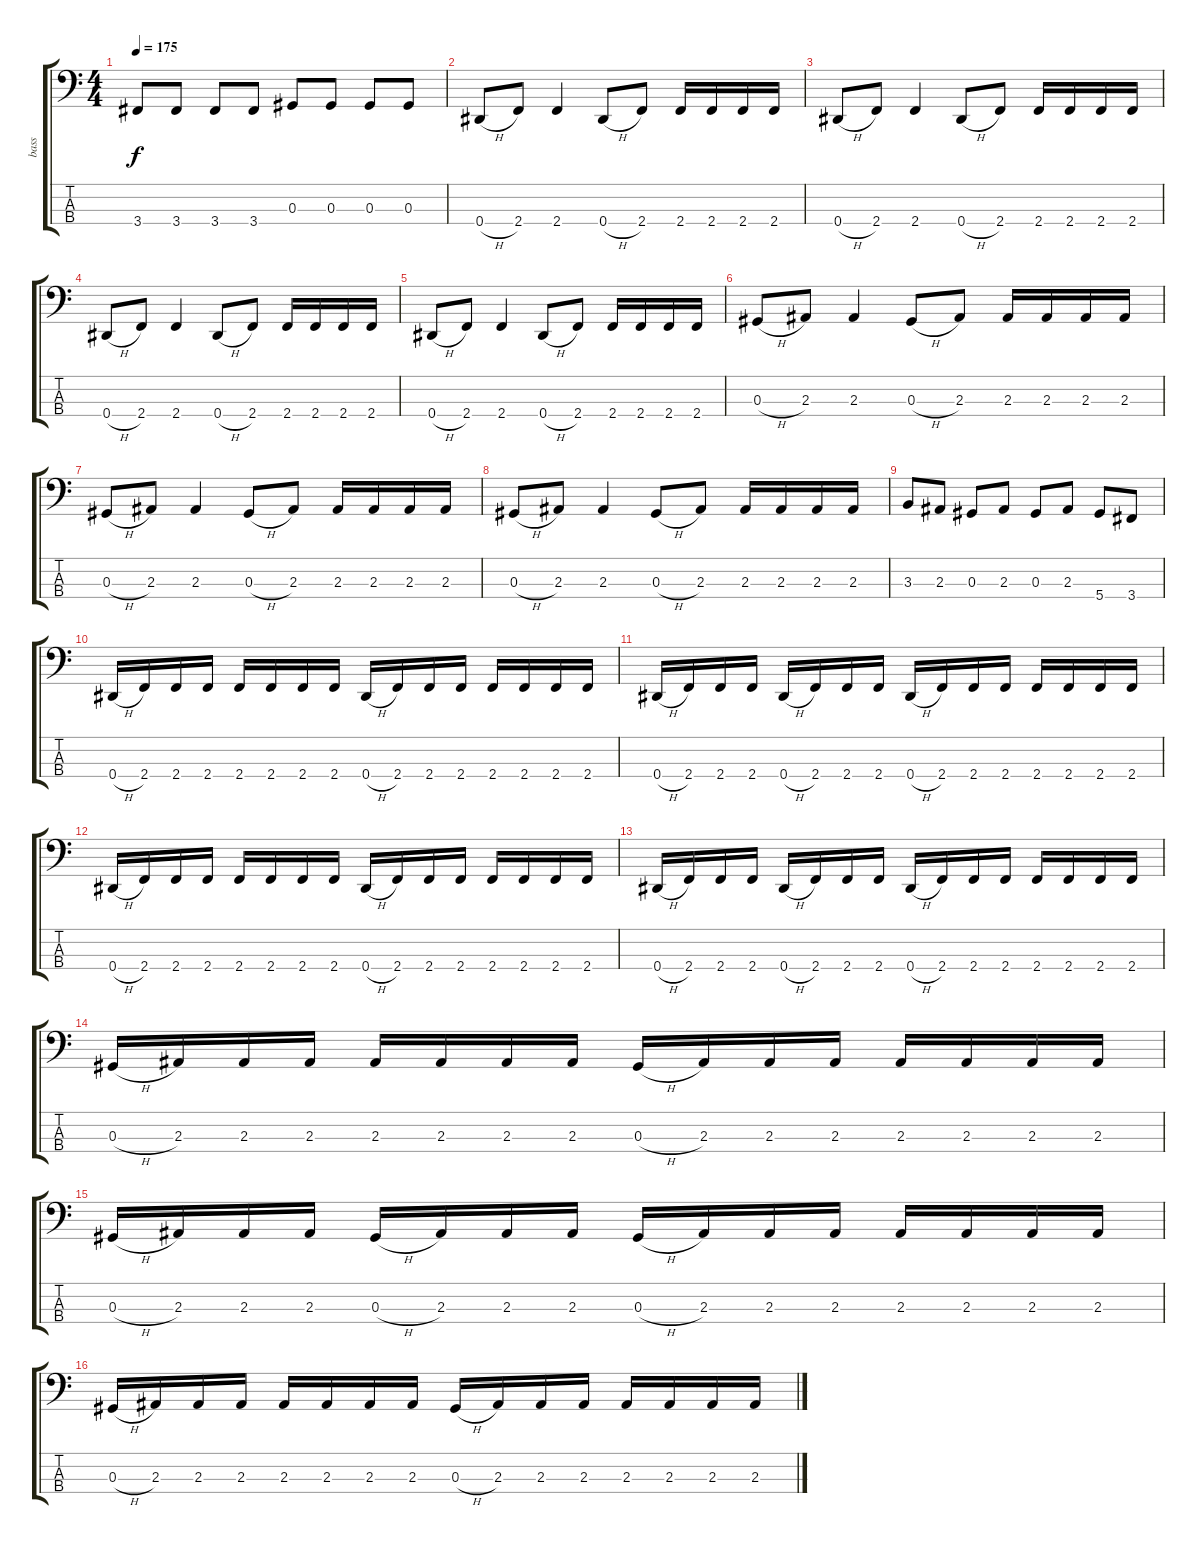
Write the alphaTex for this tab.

\track ("bass" "bass") {instrument electricbassfinger}
\staff {score tabs}
\tuning (Gb2 Db2 Ab1 Eb1) {hide}
\ts (4 4)
\tempo 175
\clef f4
\ks c
3.4.8{dy f} 3.4.8 3.4.8 3.4.8 0.3.8 0.3.8 0.3.8 0.3.8 |
0.4{h}.8 2.4.8 2.4.4 0.4{h}.8 2.4.8 2.4.16 2.4.16 2.4.16 2.4.16 |
0.4{h}.8 2.4.8 2.4.4 0.4{h}.8 2.4.8 2.4.16 2.4.16 2.4.16 2.4.16 |
0.4{h}.8 2.4.8 2.4.4 0.4{h}.8 2.4.8 2.4.16 2.4.16 2.4.16 2.4.16 |
0.4{h}.8 2.4.8 2.4.4 0.4{h}.8 2.4.8 2.4.16 2.4.16 2.4.16 2.4.16 |
0.3{h}.8 2.3.8 2.3.4 0.3{h}.8 2.3.8 2.3.16 2.3.16 2.3.16 2.3.16 |
0.3{h}.8 2.3.8 2.3.4 0.3{h}.8 2.3.8 2.3.16 2.3.16 2.3.16 2.3.16 |
0.3{h}.8 2.3.8 2.3.4 0.3{h}.8 2.3.8 2.3.16 2.3.16 2.3.16 2.3.16 |
3.3.8 2.3.8 0.3.8 2.3.8 0.3.8 2.3.8 5.4.8 3.4.8 |
0.4{h}.16 2.4.16 2.4.16 2.4.16 2.4.16 2.4.16 2.4.16 2.4.16 0.4{h}.16 2.4.16 2.4.16 2.4.16 2.4.16 2.4.16 2.4.16 2.4.16 |
0.4{h}.16 2.4.16 2.4.16 2.4.16 0.4{h}.16 2.4.16 2.4.16 2.4.16 0.4{h}.16 2.4.16 2.4.16 2.4.16 2.4.16 2.4.16 2.4.16 2.4.16 |
0.4{h}.16 2.4.16 2.4.16 2.4.16 2.4.16 2.4.16 2.4.16 2.4.16 0.4{h}.16 2.4.16 2.4.16 2.4.16 2.4.16 2.4.16 2.4.16 2.4.16 |
0.4{h}.16 2.4.16 2.4.16 2.4.16 0.4{h}.16 2.4.16 2.4.16 2.4.16 0.4{h}.16 2.4.16 2.4.16 2.4.16 2.4.16 2.4.16 2.4.16 2.4.16 |
0.3{h}.16 2.3.16 2.3.16 2.3.16 2.3.16 2.3.16 2.3.16 2.3.16 0.3{h}.16 2.3.16 2.3.16 2.3.16 2.3.16 2.3.16 2.3.16 2.3.16 |
0.3{h}.16 2.3.16 2.3.16 2.3.16 0.3{h}.16 2.3.16 2.3.16 2.3.16 0.3{h}.16 2.3.16 2.3.16 2.3.16 2.3.16 2.3.16 2.3.16 2.3.16 |
0.3{h}.16 2.3.16 2.3.16 2.3.16 2.3.16 2.3.16 2.3.16 2.3.16 0.3{h}.16 2.3.16 2.3.16 2.3.16 2.3.16 2.3.16 2.3.16 2.3.16
